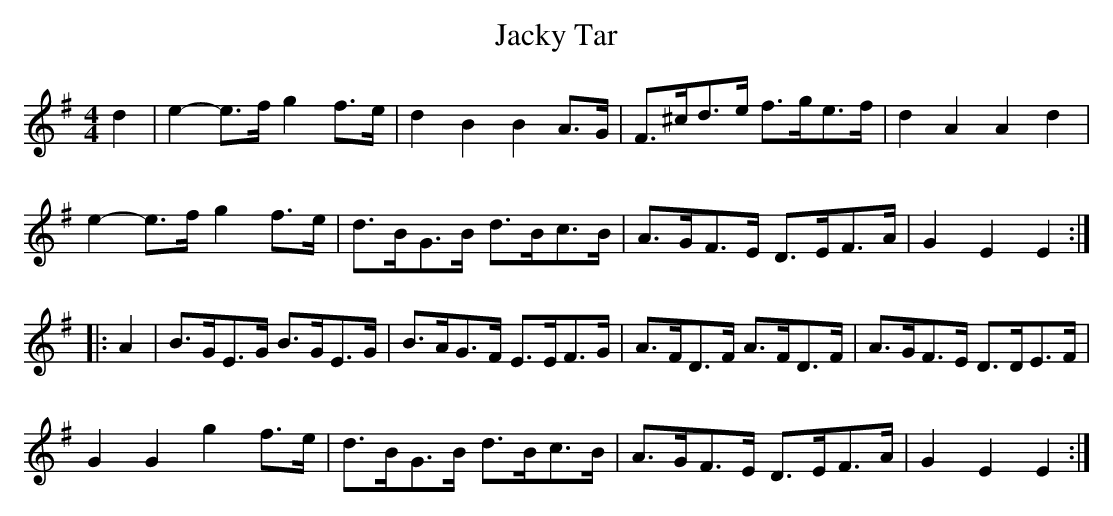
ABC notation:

X:1
T:Jacky Tar
M:4/4
L:1/8
K:Em
d2 | \
e2- e>f g2 f>e | d2 B2 B2 A>G | F>^cd>e f>ge>f | d2 A2 A2 d2 |
e2- e>f g2 f>e | d>BG>B d>Bc>B | A>GF>E D>EF>A | G2 E2 E2 :|
|:A2 | \
B>GE>G B>GE>G | B>AG>F E>EF>G | A>FD>F A>FD>F | A>GF>E D>DE>F |
G2 G2 g2 f>e | d>BG>B d>Bc>B | A>GF>E D>EF>A | G2 E2 E2 :|
